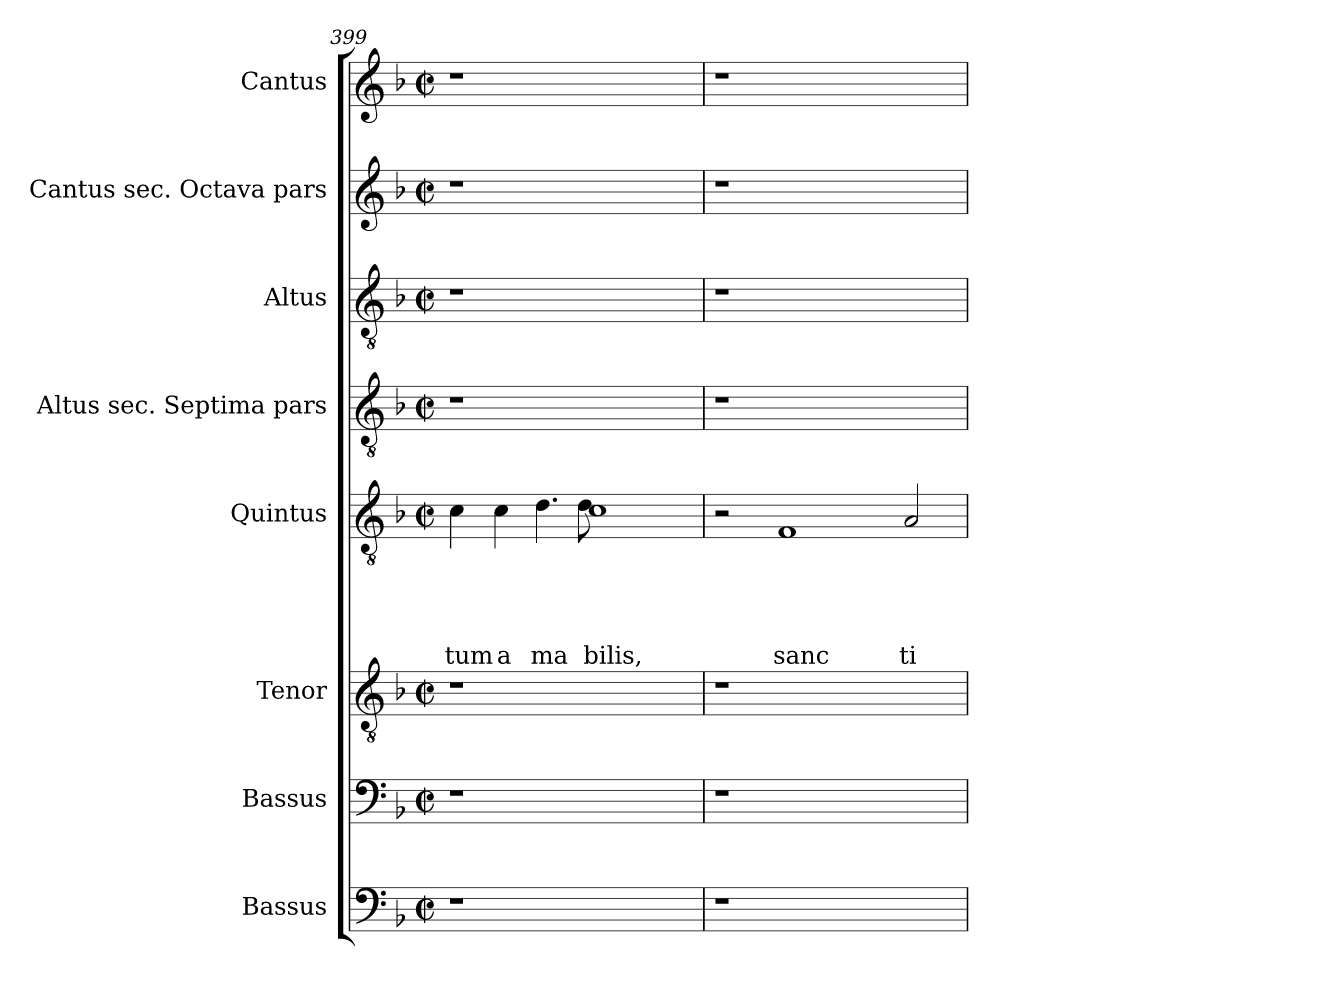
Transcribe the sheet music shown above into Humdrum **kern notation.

**kern	**kern	**kern	**kern	**text	**text	**text	**text	**text	**kern	**kern	**kern	**kern
*part8	*part7	*part6	*part5	*part5	*part5	*part5	*part5	*part5	*part4	*part3	*part2	*part1
*staff8	*staff7	*staff6	*staff5	*staff5	*staff5	*staff5	*staff5	*staff5	*staff4	*staff3	*staff2	*staff1
*I"Bassus	*I"Bassus	*I"Tenor	*I"Quintus	*	*	*	*	*	*I"Altus sec. Septima pars	*I"Altus	*I"Cantus sec. Octava pars	*I"Cantus
*	*I'Bassus	*I'Tenor	*I'Quintus	*	*	*	*	*	*	*I'Altus	*	*I'Cantus
*clefF4	*clefF4	*clefGv2	*clefGv2	*	*	*	*	*	*clefGv2	*clefGv2	*clefG2	*clefG2
*k[b-]	*k[b-]	*k[b-]	*k[b-]	*	*	*	*	*	*k[b-]	*k[b-]	*k[b-]	*k[b-]
*F:	*F:	*F:	*F:	*	*	*	*	*	*F:	*F:	*F:	*F:
*M2/2	*M2/2	*M2/2	*M2/2	*	*	*	*	*	*M2/2	*M2/2	*M2/2	*M2/2
*met(c|)	*met(c|)	*met(c|)	*met(c|)	*	*	*	*	*	*met(c|)	*met(c|)	*met(c|)	*met(c|)
=399	=399	=399	=399	=399	=399	=399	=399	=399	=399	=399	=399	=399
*	*	*	*^	*	*	*	*	*	*	*	*	*
!	!	!	!	!	!	!	!	!	!LO:LY:b	!	!	!	!
1r	1r	1r	2..ryy	4c\	.	.	.	.	tum	1r	1r	1r	1r
!	!	!	!	!	!	!	!	!	!LO:LY:b	!	!	!	!
.	.	.	.	4c\	.	.	.	.	a	.	.	.	.
!	!	!	!	!	!	!	!	!	!LO:LY:b	!	!	!	!
.	.	.	.	4.d\	.	.	.	.	ma	.	.	.	.
!	!	!	!	!	!	!	!	!	!LO:LY:b	!	!	!	!
.	.	.	1c	8d\	.	.	.	.	bilis,	.	.	.	.
2..ryy	2..ryy	2..ryy	.	2..ryy	.	.	.	.	.	2..ryy	2..ryy	2..ryy	2..ryy
*	*	*	*v	*v	*	*	*	*	*	*	*	*	*
=400	=400	=400	=400	=400	=400	=400	=400	=400	=400	=400	=400	=400
1r	1r	1r	2r	.	.	.	.	.	1r	1r	1r	1r
!	!	!	!	!	!	!	!	!LO:LY:b	!	!	!	!
.	.	.	1F	.	.	.	.	sanc	.	.	.	.
1ryy	1ryy	1ryy	.	.	.	.	.	.	1ryy	1ryy	1ryy	1ryy
!	!	!	!	!	!	!	!	!LO:LY:b	!	!	!	!
.	.	.	2A/	.	.	.	.	ti	.	.	.	.
=	=	=	=	=	=	=	=	=	=	=	=	=
*-	*-	*-	*-	*-	*-	*-	*-	*-	*-	*-	*-	*-
